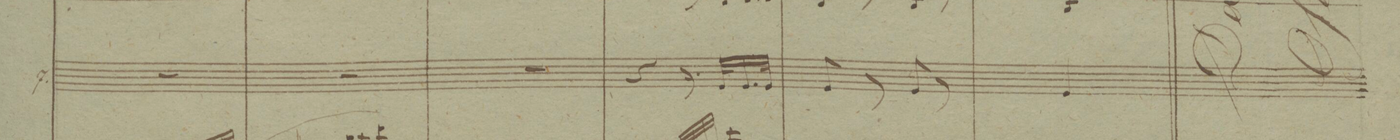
**kern
*I"Viole
*clefC3
*k[b-e-]
*M2/4
2r
=58
2r
=59
2r
=60
4r
16.r
32F/KLL
16.F/
32F/JJk
=61
8F/
8r
8F/
8r
=62
4F/
==
*-
